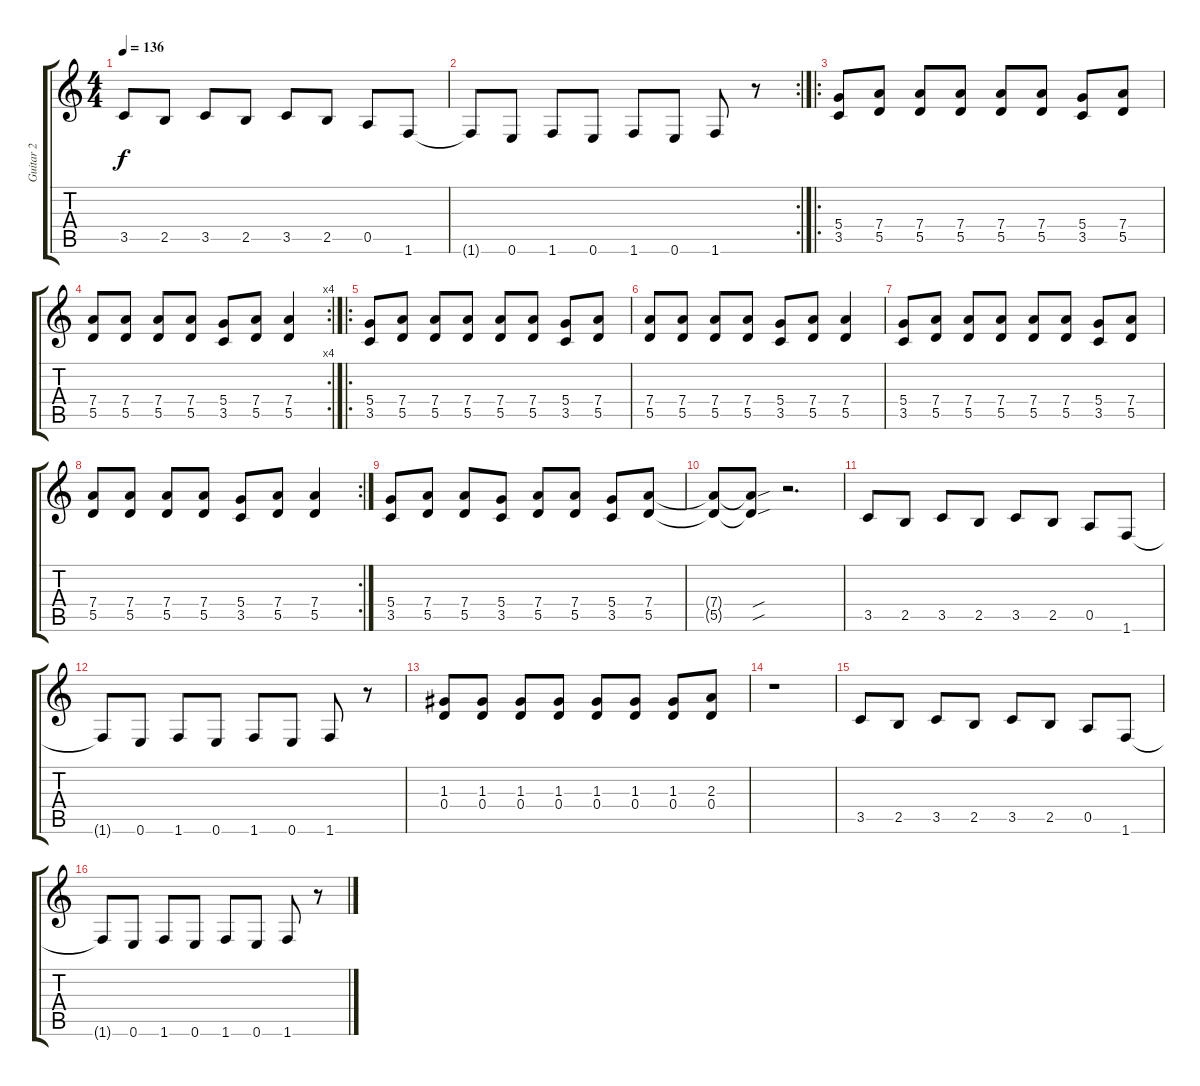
\track ("Guitar 2" "Guitar 2") {instrument distortionguitar}
\staff {score tabs}
\tuning (E4 B3 G3 D3 A2 E2) {hide}
\ts (4 4)
\tempo 136
\clef g2
\ks c
3.5.8{dy f} 2.5.8 3.5.8 2.5.8 3.5.8 2.5.8 0.5.8 1.6.8 |
\rc 2
1.6{t}.8 0.6.8 1.6.8 0.6.8 1.6.8 0.6.8 1.6.8 r.8 |
\ro
(5.4 3.5).8 (7.4 5.5).8 (7.4 5.5).8 (7.4 5.5).8 (7.4 5.5).8 (7.4 5.5).8 (5.4 3.5).8 (7.4 5.5).8 |
\rc 4
(7.4 5.5).8 (7.4 5.5).8 (7.4 5.5).8 (7.4 5.5).8 (5.4 3.5).8 (7.4 5.5).8 (7.4 5.5).4 |
\ro
(5.4 3.5).8 (7.4 5.5).8 (7.4 5.5).8 (7.4 5.5).8 (7.4 5.5).8 (7.4 5.5).8 (5.4 3.5).8 (7.4 5.5).8 |
(7.4 5.5).8 (7.4 5.5).8 (7.4 5.5).8 (7.4 5.5).8 (5.4 3.5).8 (7.4 5.5).8 (7.4 5.5).4 |
(5.4 3.5).8 (7.4 5.5).8 (7.4 5.5).8 (7.4 5.5).8 (7.4 5.5).8 (7.4 5.5).8 (5.4 3.5).8 (7.4 5.5).8 |
\rc 2
(7.4 5.5).8 (7.4 5.5).8 (7.4 5.5).8 (7.4 5.5).8 (5.4 3.5).8 (7.4 5.5).8 (7.4 5.5).4 |
(5.4 3.5).8 (7.4 5.5).8 (7.4 5.5).8 (5.4 3.5).8 (7.4 5.5).8 (7.4 5.5).8 (5.4 3.5).8 (7.4 5.5).8 |
(7.4{t} 5.5{t}).8 (7.4{sou t} 5.5{sou t}).8 r.2{d} |
3.5.8 2.5.8 3.5.8 2.5.8 3.5.8 2.5.8 0.5.8 1.6.8 |
1.6{t}.8 0.6.8 1.6.8 0.6.8 1.6.8 0.6.8 1.6.8 r.8 |
(1.3 0.4).8 (1.3 0.4).8 (1.3 0.4).8 (1.3 0.4).8 (1.3 0.4).8 (1.3 0.4).8 (1.3 0.4).8 (2.3 0.4).8 |
r.1 |
3.5.8 2.5.8 3.5.8 2.5.8 3.5.8 2.5.8 0.5.8 1.6.8 |
1.6{t}.8 0.6.8 1.6.8 0.6.8 1.6.8 0.6.8 1.6.8 r.8
